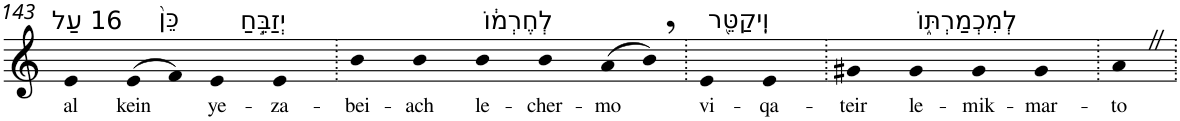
**kern	**text
*part1	*part1
*staff1	*staff1
*I"Piano	*
*I'Pno	*
!!LO:PB:g=z
*clefG2	*
*k[]	*
=143	=143
!LO:TX:a:t=16 עַל	!
!	!LO:LY:b
4e	al
!LO:TX:a:t=כֵּן֙	!
!	!LO:LY:b
(>8e	kein
8f)	.
!LO:TX:a:t=יְזַבֵּ֣חַ	!
!	!LO:LY:b
4e	ye-
!	!LO:LY:b
4e	-za-
=144.	=144.
!	!LO:LY:b
4b	-bei-
!	!LO:LY:b
4b	-ach
!LO:TX:a:t=לְחֶרְמ֔וֹ	!
!	!LO:LY:b
4b	le-
!	!LO:LY:b
4b	-cher-
!	!LO:LY:b
(>8a	-mo
8b,)	.
=145.	=145.
!LO:TX:a:t=וִֽיקַטֵּ֖ר	!
!	!LO:LY:b
4e	vi-
!	!LO:LY:b
4e	-qa-
=146.	=146.
!	!LO:LY:b
4g#X	-teir
!LO:TX:a:t=לְמִכְמַרְתּ֑וֹ	!
!	!LO:LY:b
4g#	le-
!	!LO:LY:b
4g#	-mik-
!	!LO:LY:b
4g#	-mar-
=147.	=147.
!	!LO:LY:b
4aZ	-to
=.	=.
*-	*-
